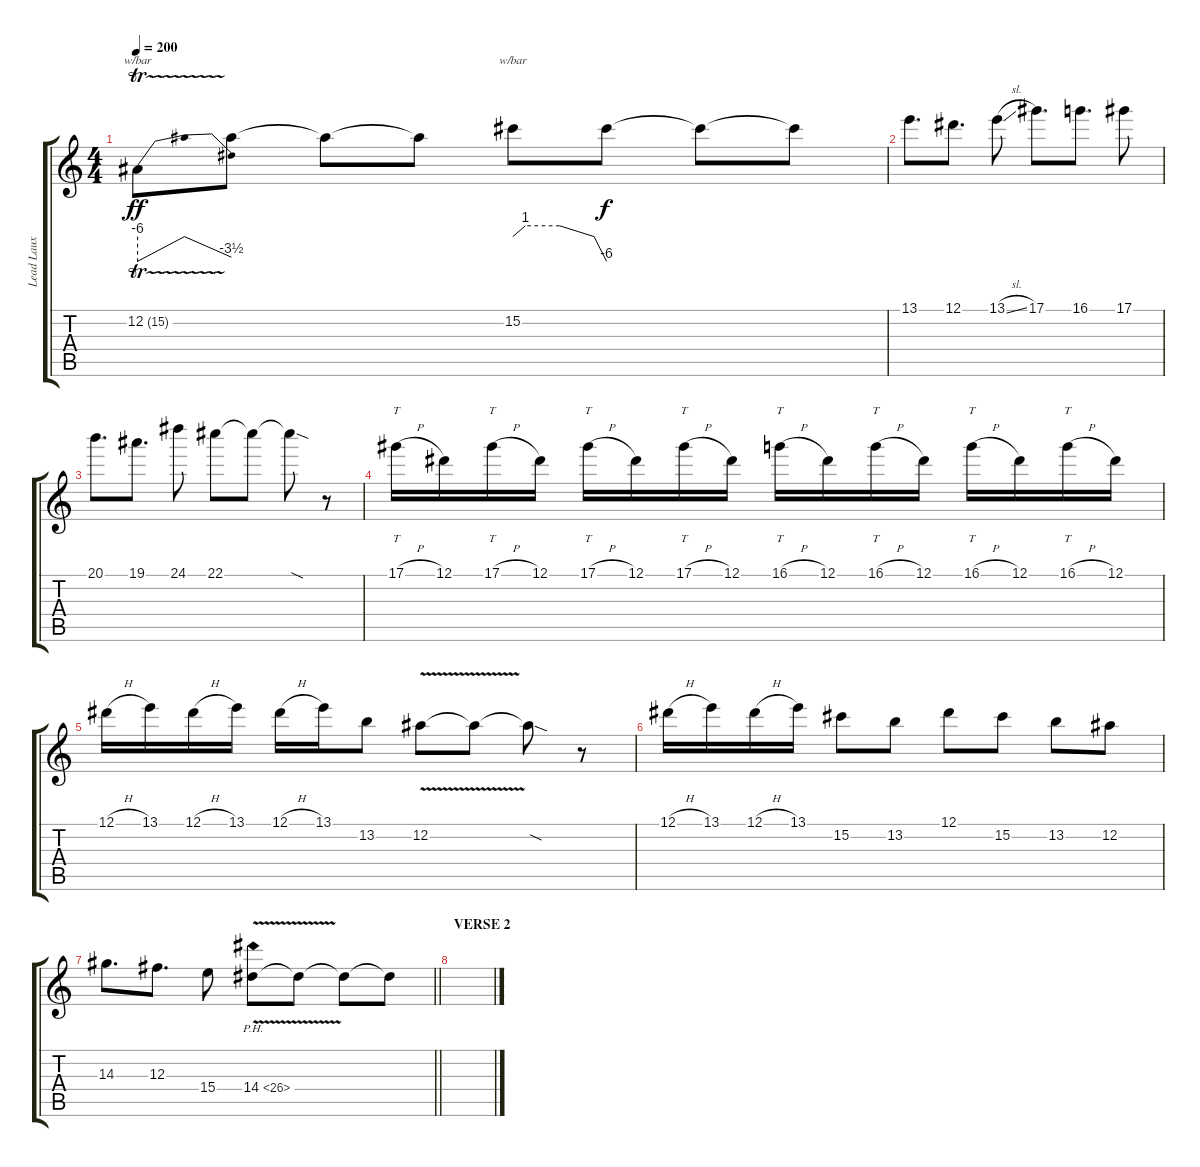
\track ("Lead Laux" "Lead Laux") {instrument overdrivenguitar}
\staff {score tabs}
\tuning (Eb4 Bb3 Gb3 Db3 Ab2 Eb2) {hide}
\ts (4 4)
\tempo 200
\clef g2
\ks c
12.2{tr (15 16)}.8{tbe (dip default 0 -24 5 0 45 0 60 -14) dy ff} 12.2{t}.8 12.2{t}.8 12.2{t}.8 15.2.8{tbe (custom default 0 0 8 4 30 4 52 0 60 -24)} 15.2{t}.8{dy f} 15.2{t}.8 15.2{t}.8 |
13.1.8{d} 12.1.8{d} 13.1{sl}.8 17.1.8{d} 16.1.8{d} 17.1.8 |
20.1.8{d} 19.1.8{d} 24.1.8 22.1.8 22.1{t}.8 22.1{sod t}.8 r.8 |
17.1{h}.16{tt} 12.1.16 17.1{h}.16{tt} 12.1.16 17.1{h}.16{tt} 12.1.16 17.1{h}.16{tt} 12.1.16 16.1{h}.16{tt} 12.1.16 16.1{h}.16{tt} 12.1.16 16.1{h}.16{tt} 12.1.16 16.1{h}.16{tt} 12.1.16 |
12.1{h}.16 13.1.16 12.1{h}.16 13.1.16 12.1{h}.16 13.1.16 13.2.8 12.2{v}.8 12.2{t}.8 12.2{sod t}.8 r.8 |
12.1{h}.16 13.1.16 12.1{h}.16 13.1.16 15.2.8 13.2.8 12.1.8 15.2.8 13.2.8 12.2.8 |
\barLineRight lightlight
14.3.8{d} 12.3.8{d} 15.4.8 14.4{ph 12 v}.8 14.4{t}.8 14.4{t}.8 14.4{t}.8 |
\section ("" "VERSE 2")
